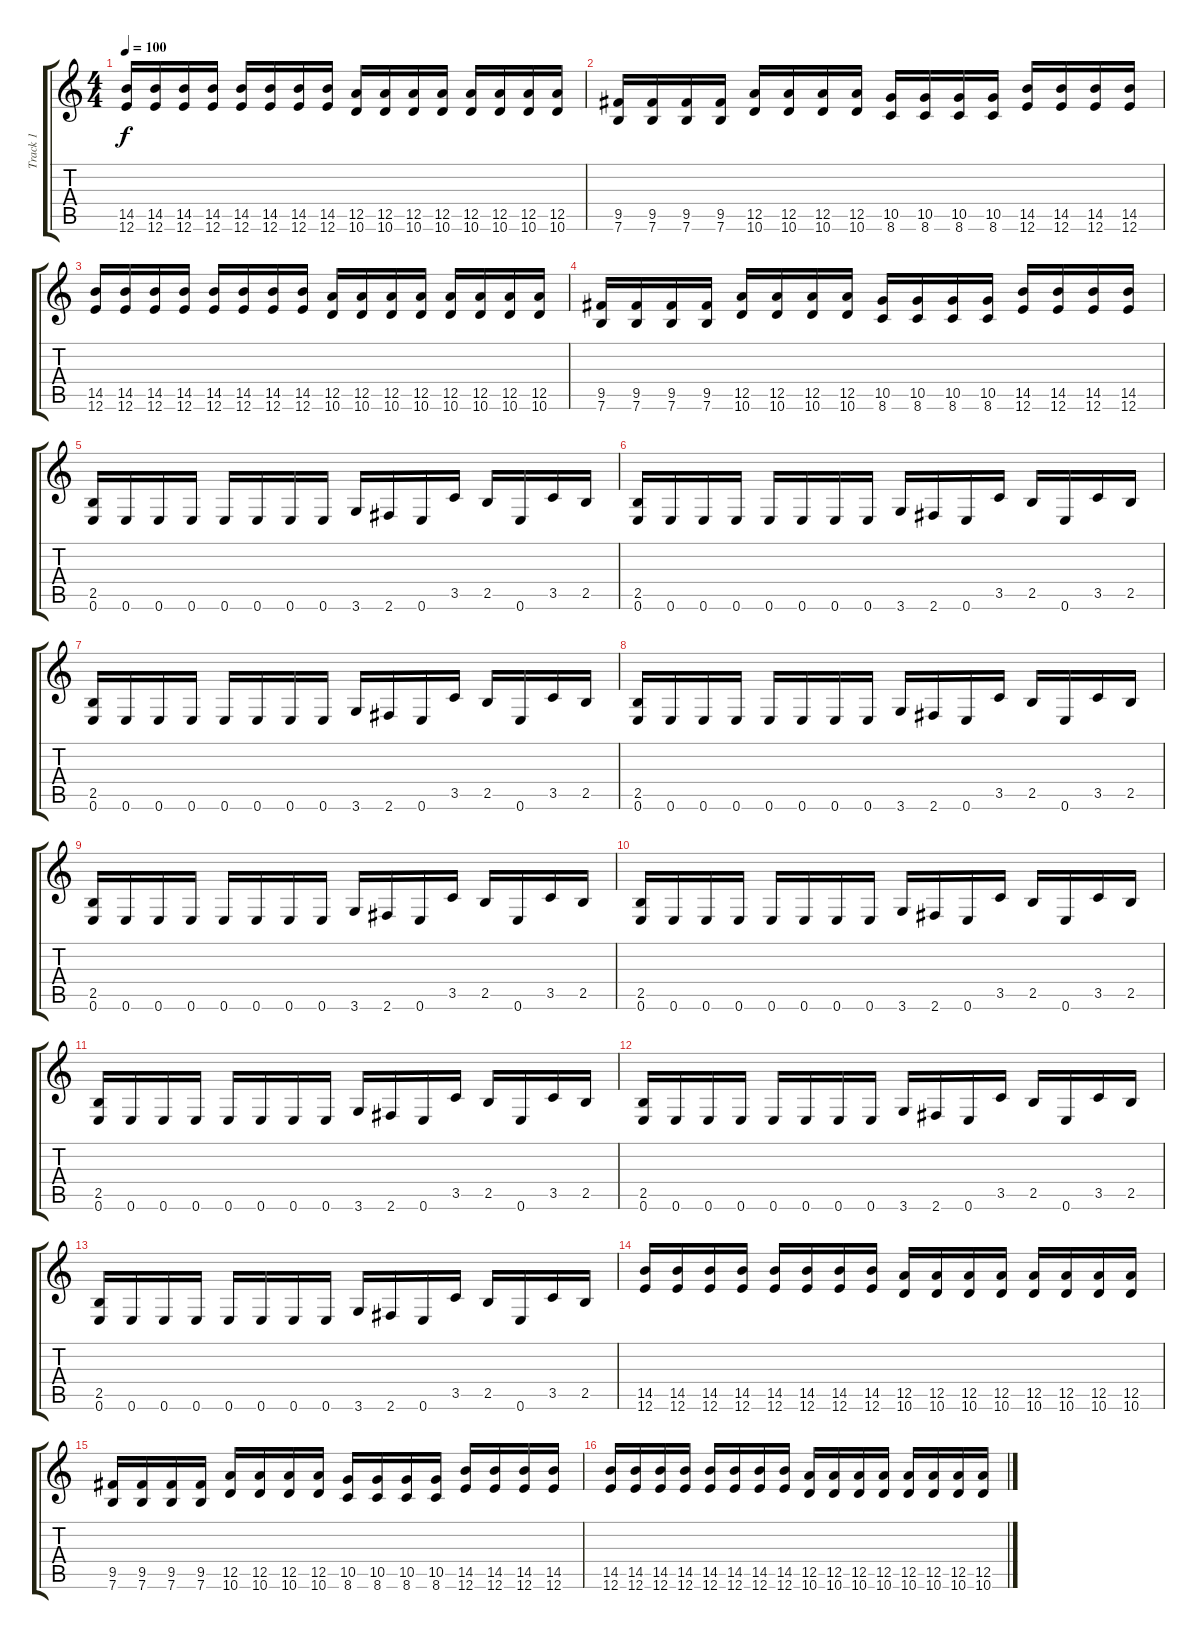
\track ("Track 1" "Track 1") {instrument distortionguitar}
\staff {score tabs}
\tuning (E4 B3 G3 D3 A2 E2) {hide}
\ts (4 4)
\tempo 100
\clef g2
\ks c
(14.5 12.6).16{dy f} (14.5 12.6).16 (14.5 12.6).16 (14.5 12.6).16 (14.5 12.6).16 (14.5 12.6).16 (14.5 12.6).16 (14.5 12.6).16 (12.5 10.6).16 (12.5 10.6).16 (12.5 10.6).16 (12.5 10.6).16 (12.5 10.6).16 (12.5 10.6).16 (12.5 10.6).16 (12.5 10.6).16 |
(9.5 7.6).16 (9.5 7.6).16 (9.5 7.6).16 (9.5 7.6).16 (12.5 10.6).16 (12.5 10.6).16 (12.5 10.6).16 (12.5 10.6).16 (10.5 8.6).16 (10.5 8.6).16 (10.5 8.6).16 (10.5 8.6).16 (14.5 12.6).16 (14.5 12.6).16 (14.5 12.6).16 (14.5 12.6).16 |
(14.5 12.6).16 (14.5 12.6).16 (14.5 12.6).16 (14.5 12.6).16 (14.5 12.6).16 (14.5 12.6).16 (14.5 12.6).16 (14.5 12.6).16 (12.5 10.6).16 (12.5 10.6).16 (12.5 10.6).16 (12.5 10.6).16 (12.5 10.6).16 (12.5 10.6).16 (12.5 10.6).16 (12.5 10.6).16 |
(9.5 7.6).16 (9.5 7.6).16 (9.5 7.6).16 (9.5 7.6).16 (12.5 10.6).16 (12.5 10.6).16 (12.5 10.6).16 (12.5 10.6).16 (10.5 8.6).16 (10.5 8.6).16 (10.5 8.6).16 (10.5 8.6).16 (14.5 12.6).16 (14.5 12.6).16 (14.5 12.6).16 (14.5 12.6).16 |
(2.5 0.6).16 0.6.16 0.6.16 0.6.16 0.6.16 0.6.16 0.6.16 0.6.16 3.6.16 2.6.16 0.6.16 3.5.16 2.5.16 0.6.16 3.5.16 2.5.16 |
(2.5 0.6).16 0.6.16 0.6.16 0.6.16 0.6.16 0.6.16 0.6.16 0.6.16 3.6.16 2.6.16 0.6.16 3.5.16 2.5.16 0.6.16 3.5.16 2.5.16 |
(2.5 0.6).16 0.6.16 0.6.16 0.6.16 0.6.16 0.6.16 0.6.16 0.6.16 3.6.16 2.6.16 0.6.16 3.5.16 2.5.16 0.6.16 3.5.16 2.5.16 |
(2.5 0.6).16 0.6.16 0.6.16 0.6.16 0.6.16 0.6.16 0.6.16 0.6.16 3.6.16 2.6.16 0.6.16 3.5.16 2.5.16 0.6.16 3.5.16 2.5.16 |
(2.5 0.6).16 0.6.16 0.6.16 0.6.16 0.6.16 0.6.16 0.6.16 0.6.16 3.6.16 2.6.16 0.6.16 3.5.16 2.5.16 0.6.16 3.5.16 2.5.16 |
(2.5 0.6).16 0.6.16 0.6.16 0.6.16 0.6.16 0.6.16 0.6.16 0.6.16 3.6.16 2.6.16 0.6.16 3.5.16 2.5.16 0.6.16 3.5.16 2.5.16 |
(2.5 0.6).16 0.6.16 0.6.16 0.6.16 0.6.16 0.6.16 0.6.16 0.6.16 3.6.16 2.6.16 0.6.16 3.5.16 2.5.16 0.6.16 3.5.16 2.5.16 |
(2.5 0.6).16 0.6.16 0.6.16 0.6.16 0.6.16 0.6.16 0.6.16 0.6.16 3.6.16 2.6.16 0.6.16 3.5.16 2.5.16 0.6.16 3.5.16 2.5.16 |
(2.5 0.6).16 0.6.16 0.6.16 0.6.16 0.6.16 0.6.16 0.6.16 0.6.16 3.6.16 2.6.16 0.6.16 3.5.16 2.5.16 0.6.16 3.5.16 2.5.16 |
(14.5 12.6).16 (14.5 12.6).16 (14.5 12.6).16 (14.5 12.6).16 (14.5 12.6).16 (14.5 12.6).16 (14.5 12.6).16 (14.5 12.6).16 (12.5 10.6).16 (12.5 10.6).16 (12.5 10.6).16 (12.5 10.6).16 (12.5 10.6).16 (12.5 10.6).16 (12.5 10.6).16 (12.5 10.6).16 |
(9.5 7.6).16 (9.5 7.6).16 (9.5 7.6).16 (9.5 7.6).16 (12.5 10.6).16 (12.5 10.6).16 (12.5 10.6).16 (12.5 10.6).16 (10.5 8.6).16 (10.5 8.6).16 (10.5 8.6).16 (10.5 8.6).16 (14.5 12.6).16 (14.5 12.6).16 (14.5 12.6).16 (14.5 12.6).16 |
(14.5 12.6).16 (14.5 12.6).16 (14.5 12.6).16 (14.5 12.6).16 (14.5 12.6).16 (14.5 12.6).16 (14.5 12.6).16 (14.5 12.6).16 (12.5 10.6).16 (12.5 10.6).16 (12.5 10.6).16 (12.5 10.6).16 (12.5 10.6).16 (12.5 10.6).16 (12.5 10.6).16 (12.5 10.6).16
